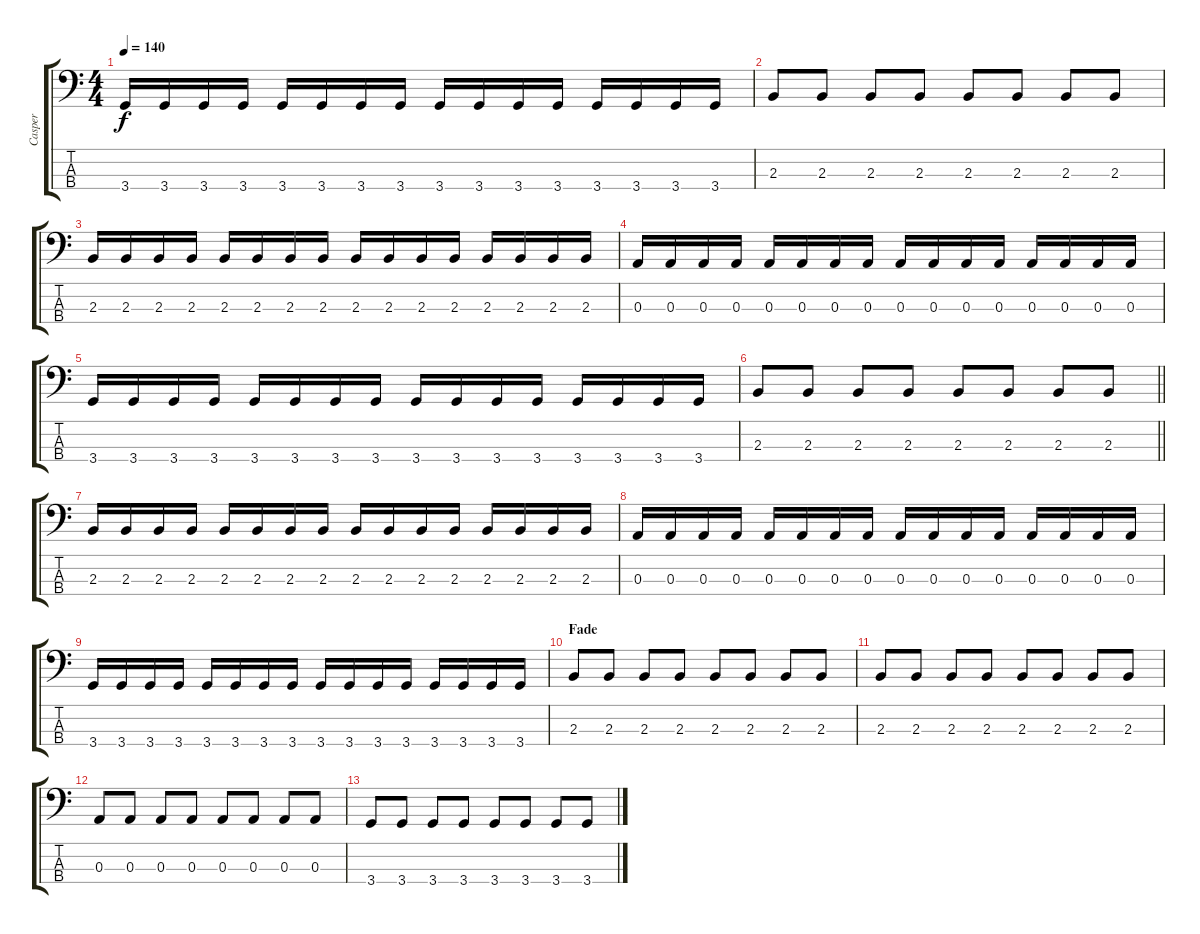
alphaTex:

\track ("Casper" "Casper") {instrument electricbasspick}
\staff {score tabs}
\tuning (G2 D2 A1 E1) {hide}
\ts (4 4)
\tempo 140
\clef f4
\ks c
3.4.16{dy f} 3.4.16 3.4.16 3.4.16 3.4.16 3.4.16 3.4.16 3.4.16 3.4.16 3.4.16 3.4.16 3.4.16 3.4.16 3.4.16 3.4.16 3.4.16 |
2.3.8 2.3.8 2.3.8 2.3.8 2.3.8 2.3.8 2.3.8 2.3.8 |
2.3.16 2.3.16 2.3.16 2.3.16 2.3.16 2.3.16 2.3.16 2.3.16 2.3.16 2.3.16 2.3.16 2.3.16 2.3.16 2.3.16 2.3.16 2.3.16 |
0.3.16 0.3.16 0.3.16 0.3.16 0.3.16 0.3.16 0.3.16 0.3.16 0.3.16 0.3.16 0.3.16 0.3.16 0.3.16 0.3.16 0.3.16 0.3.16 |
3.4.16 3.4.16 3.4.16 3.4.16 3.4.16 3.4.16 3.4.16 3.4.16 3.4.16 3.4.16 3.4.16 3.4.16 3.4.16 3.4.16 3.4.16 3.4.16 |
\barLineRight lightlight
2.3.8 2.3.8 2.3.8 2.3.8 2.3.8 2.3.8 2.3.8 2.3.8 |
2.3.16 2.3.16 2.3.16 2.3.16 2.3.16 2.3.16 2.3.16 2.3.16 2.3.16 2.3.16 2.3.16 2.3.16 2.3.16 2.3.16 2.3.16 2.3.16 |
0.3.16 0.3.16 0.3.16 0.3.16 0.3.16 0.3.16 0.3.16 0.3.16 0.3.16 0.3.16 0.3.16 0.3.16 0.3.16 0.3.16 0.3.16 0.3.16 |
3.4.16 3.4.16 3.4.16 3.4.16 3.4.16 3.4.16 3.4.16 3.4.16 3.4.16 3.4.16 3.4.16 3.4.16 3.4.16 3.4.16 3.4.16 3.4.16 |
\section ("" "Fade")
2.3.8 2.3.8 2.3.8 2.3.8 2.3.8 2.3.8 2.3.8 2.3.8 |
2.3.8 2.3.8 2.3.8 2.3.8 2.3.8 2.3.8 2.3.8 2.3.8 |
0.3.8 0.3.8 0.3.8 0.3.8 0.3.8 0.3.8 0.3.8 0.3.8 |
3.4.8 3.4.8 3.4.8 3.4.8 3.4.8 3.4.8 3.4.8 3.4.8
